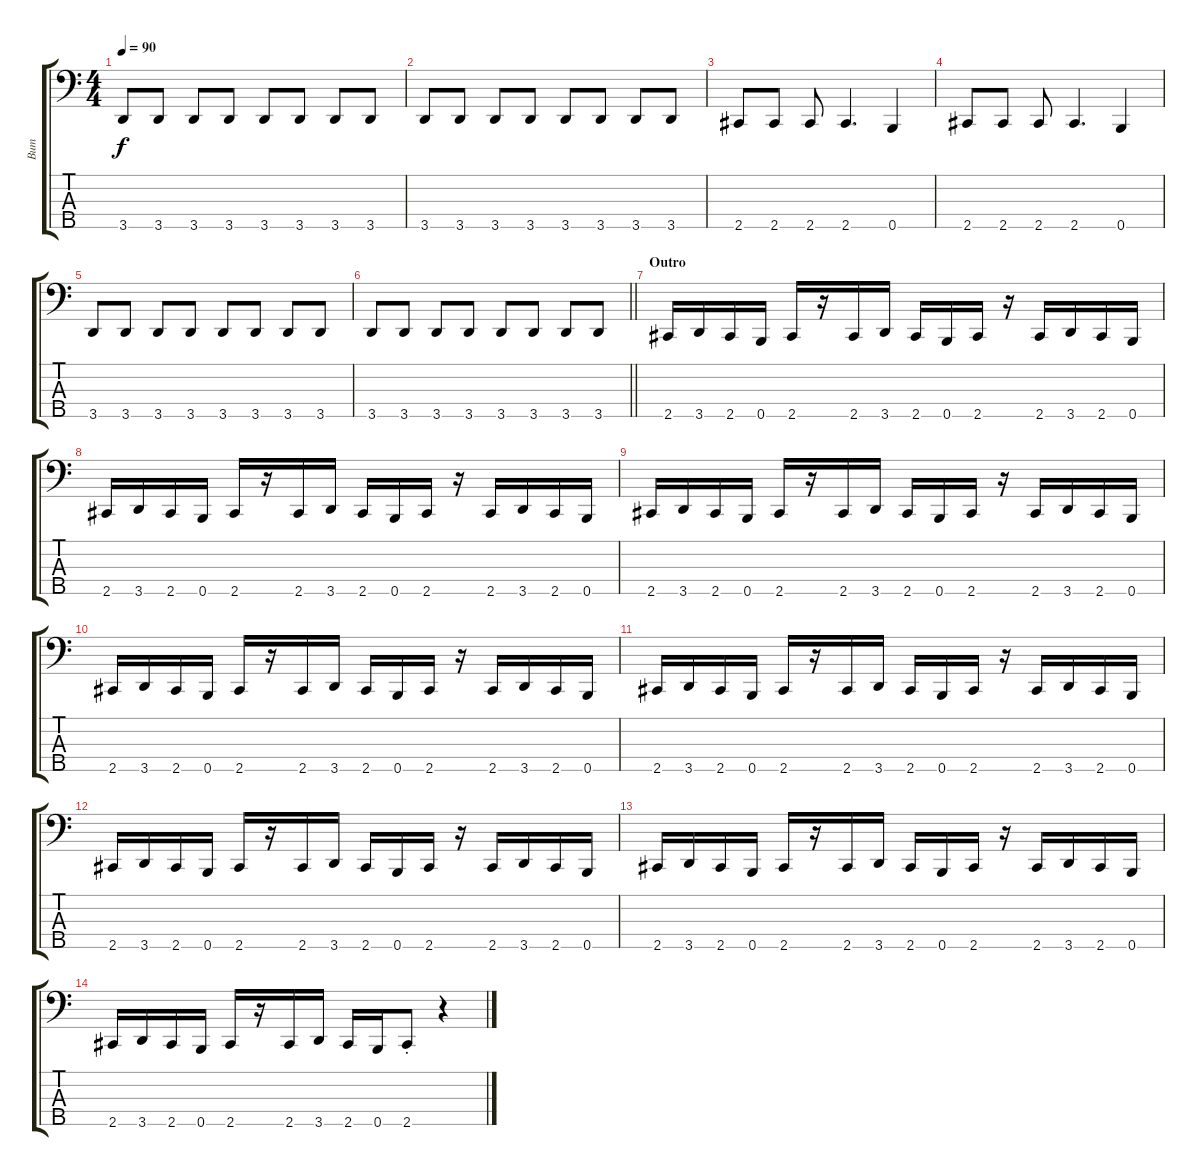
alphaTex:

\track ("Вит" "Вит") {instrument electricbassfinger}
\staff {score tabs}
\tuning (Ab2 E2 B1 Gb1 B0) {hide}
\ts (4 4)
\tempo 90
\clef f4
\ks c
3.5.8{dy f} 3.5.8 3.5.8 3.5.8 3.5.8 3.5.8 3.5.8 3.5.8 |
3.5.8 3.5.8 3.5.8 3.5.8 3.5.8 3.5.8 3.5.8 3.5.8 |
2.5.8 2.5.8 2.5.8 2.5.4{d} 0.5.4 |
2.5.8 2.5.8 2.5.8 2.5.4{d} 0.5.4 |
3.5.8 3.5.8 3.5.8 3.5.8 3.5.8 3.5.8 3.5.8 3.5.8 |
\barLineRight lightlight
3.5.8 3.5.8 3.5.8 3.5.8 3.5.8 3.5.8 3.5.8 3.5.8 |
\section ("" "Outro")
2.5.16 3.5.16 2.5.16 0.5.16 2.5.16 r.16 2.5.16 3.5.16 2.5.16 0.5.16 2.5.16 r.16 2.5.16 3.5.16 2.5.16 0.5.16 |
2.5.16 3.5.16 2.5.16 0.5.16 2.5.16 r.16 2.5.16 3.5.16 2.5.16 0.5.16 2.5.16 r.16 2.5.16 3.5.16 2.5.16 0.5.16 |
2.5.16 3.5.16 2.5.16 0.5.16 2.5.16 r.16 2.5.16 3.5.16 2.5.16 0.5.16 2.5.16 r.16 2.5.16 3.5.16 2.5.16 0.5.16 |
2.5.16 3.5.16 2.5.16 0.5.16 2.5.16 r.16 2.5.16 3.5.16 2.5.16 0.5.16 2.5.16 r.16 2.5.16 3.5.16 2.5.16 0.5.16 |
2.5.16 3.5.16 2.5.16 0.5.16 2.5.16 r.16 2.5.16 3.5.16 2.5.16 0.5.16 2.5.16 r.16 2.5.16 3.5.16 2.5.16 0.5.16 |
2.5.16 3.5.16 2.5.16 0.5.16 2.5.16 r.16 2.5.16 3.5.16 2.5.16 0.5.16 2.5.16 r.16 2.5.16 3.5.16 2.5.16 0.5.16 |
2.5.16 3.5.16 2.5.16 0.5.16 2.5.16 r.16 2.5.16 3.5.16 2.5.16 0.5.16 2.5.16 r.16 2.5.16 3.5.16 2.5.16 0.5.16 |
2.5.16 3.5.16 2.5.16 0.5.16 2.5.16 r.16 2.5.16 3.5.16 2.5.16 0.5.16 2.5{st}.8 r.4
